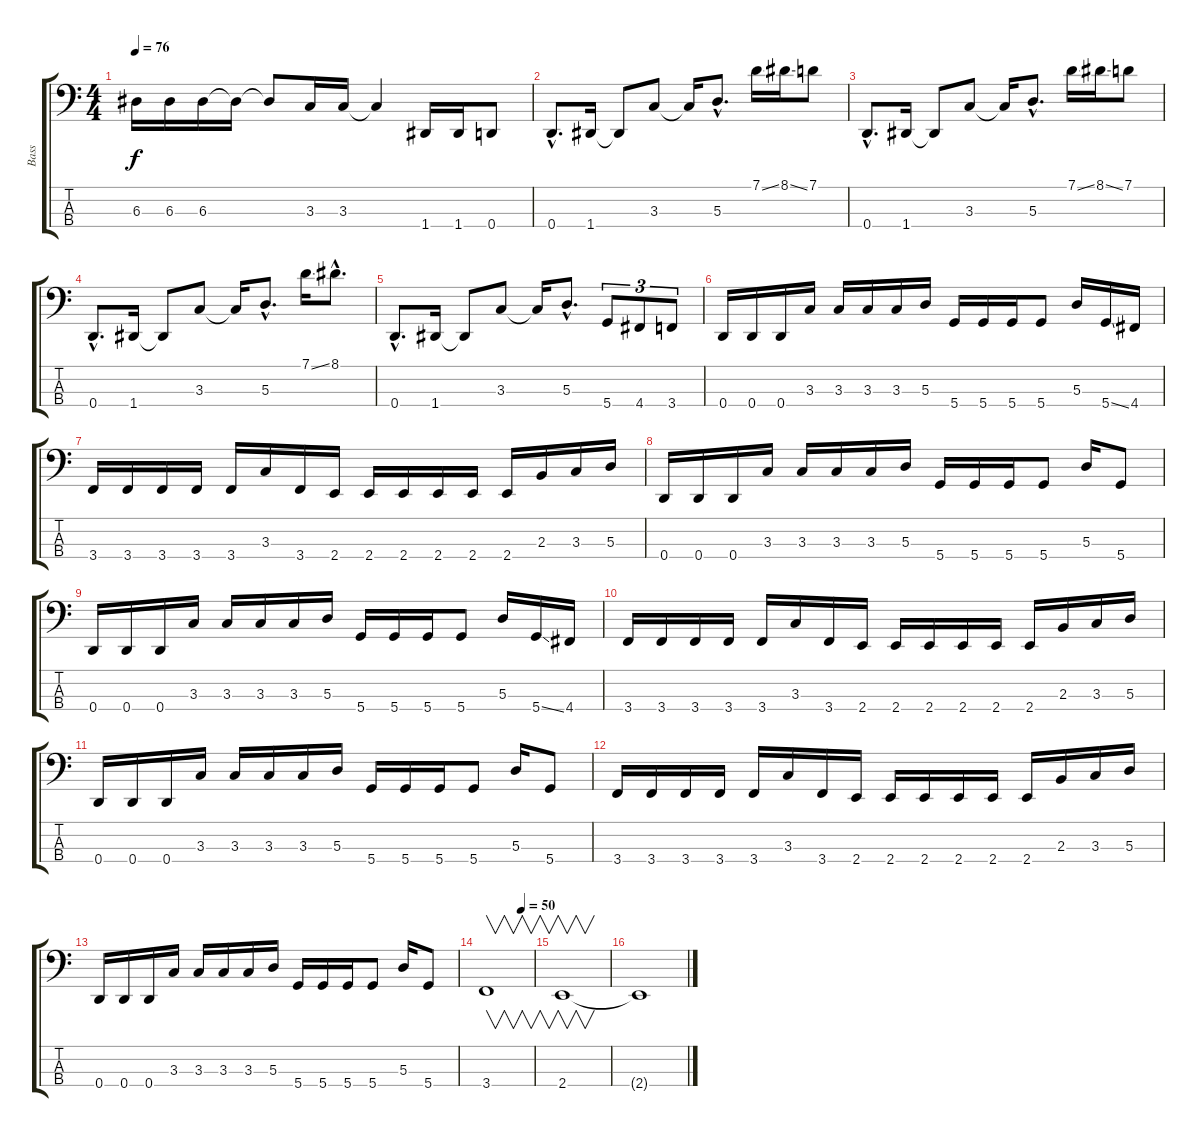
\track ("Bass" "Bass") {instrument slapbass1}
\staff {score tabs}
\tuning (G2 D2 A1 D1) {hide}
\ts (4 4)
\tempo 76
\clef f4
\ks c
6.3.16{dy f} 6.3.16 6.3.16 6.3{t}.16 6.3{t}.8 3.3.16 3.3.16 3.3{t}.4 1.4.16 1.4.16 0.4.8 |
0.4{hac}.8{d} 1.4.16 1.4{t}.8 3.3.8 3.3{t}.16 5.3{hac}.8{d} 7.1{ss}.16 8.1{ss}.16 7.1.8 |
0.4{hac}.8{d} 1.4.16 1.4{t}.8 3.3.8 3.3{t}.16 5.3{hac}.8{d} 7.1{ss}.16 8.1{ss}.16 7.1.8 |
0.4{hac}.8{d} 1.4.16 1.4{t}.8 3.3.8 3.3{t}.16 5.3{hac}.8{d} 7.1{ss}.16 8.1{hac}.8{d} |
0.4{hac}.8{d} 1.4.16 1.4{t}.8 3.3.8 3.3{t}.16 5.3{hac}.8{d} 5.4.8{tu (3 2)} 4.4.8{tu (3 2)} 3.4.8{tu (3 2)} |
0.4.16 0.4.16 0.4.16 3.3.16 3.3.16 3.3.16 3.3.16 5.3.16 5.4.16 5.4.16 5.4.16 5.4.8 5.3.16 5.4{ss}.16 4.4.16 |
3.4.16 3.4.16 3.4.16 3.4.16 3.4.16 3.3.16 3.4.16 2.4.16 2.4.16 2.4.16 2.4.16 2.4.16 2.4.16 2.3.16 3.3.16 5.3.16 |
0.4.16 0.4.16 0.4.16 3.3.16 3.3.16 3.3.16 3.3.16 5.3.16 5.4.16 5.4.16 5.4.16 5.4.8 5.3.16 5.4.8 |
0.4.16 0.4.16 0.4.16 3.3.16 3.3.16 3.3.16 3.3.16 5.3.16 5.4.16 5.4.16 5.4.16 5.4.8 5.3.16 5.4{ss}.16 4.4.16 |
3.4.16 3.4.16 3.4.16 3.4.16 3.4.16 3.3.16 3.4.16 2.4.16 2.4.16 2.4.16 2.4.16 2.4.16 2.4.16 2.3.16 3.3.16 5.3.16 |
0.4.16 0.4.16 0.4.16 3.3.16 3.3.16 3.3.16 3.3.16 5.3.16 5.4.16 5.4.16 5.4.16 5.4.8 5.3.16 5.4.8 |
3.4.16 3.4.16 3.4.16 3.4.16 3.4.16 3.3.16 3.4.16 2.4.16 2.4.16 2.4.16 2.4.16 2.4.16 2.4.16 2.3.16 3.3.16 5.3.16 |
0.4.16 0.4.16 0.4.16 3.3.16 3.3.16 3.3.16 3.3.16 5.3.16 5.4.16 5.4.16 5.4.16 5.4.8 5.3.16 5.4.8 |
\tempo (50 0.75)
3.4.1{v} |
2.4.1{v} |
2.4{t}.1
